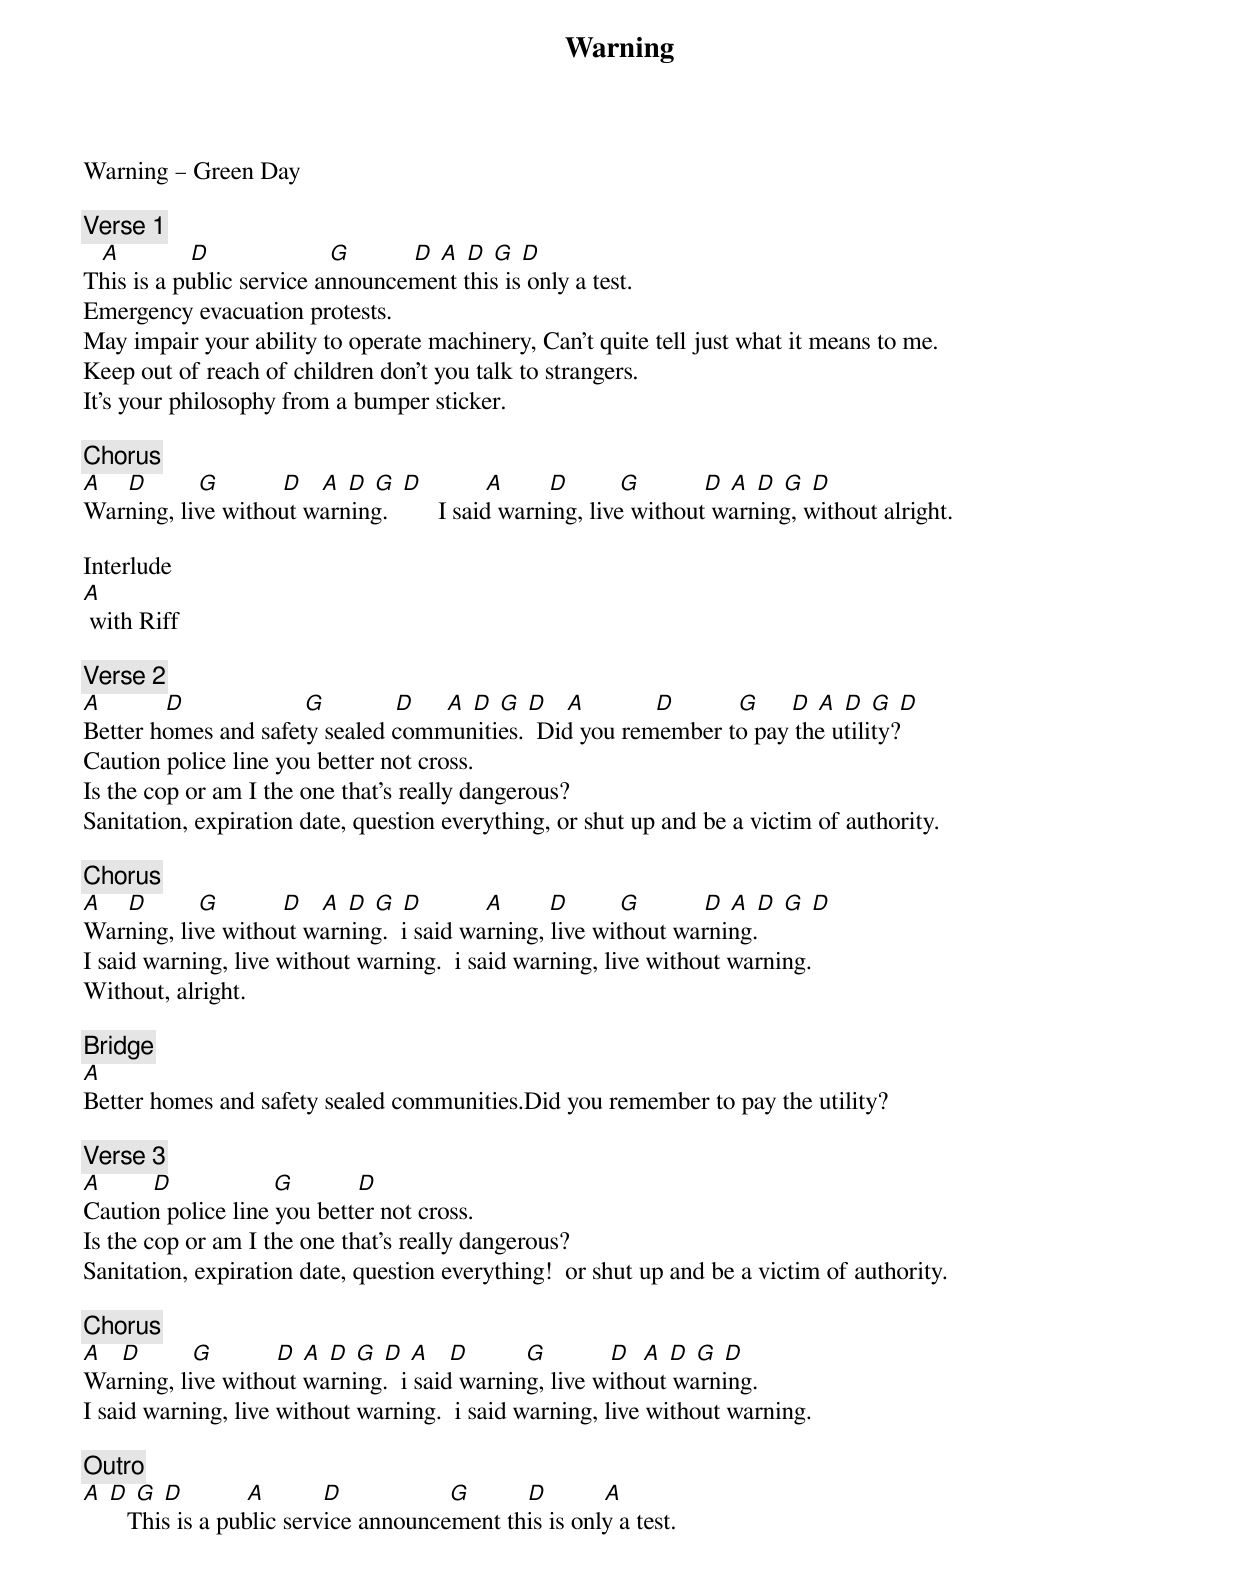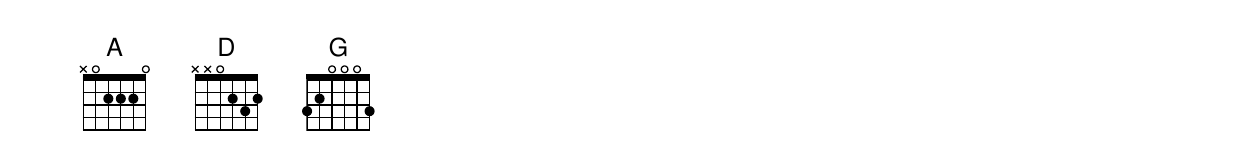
{title: Warning}
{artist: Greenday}
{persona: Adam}
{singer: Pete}
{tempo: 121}
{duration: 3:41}
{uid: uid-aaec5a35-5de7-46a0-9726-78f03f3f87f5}
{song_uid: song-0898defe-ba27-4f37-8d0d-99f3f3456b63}



Warning – Green Day

{comment: Verse 1}
	  [A]         		[D]                 		[G]         	[D]	[A] [D] [G] [D]
This is a public service announcement this is only a test.
Emergency evacuation protests.
May impair your ability to operate machinery, Can't quite tell just what it means to me.
Keep out of reach of children don't you talk to strangers.
It's your philosophy from a bumper sticker.

{comment: Chorus}
[A]   	[D]        [G]         	[D]  	[A] [D] [G] [D]	         [A]       [D]        [G]         	[D]	[A] [D] [G] [D]
Warning, live without warning.	       I said warning, live without warning, without alright.

Interlude
[A] with Riff

{comment: Verse 2}
[A]         	[D]                 		[G]         		[D]     [A] [D] [G] [D]   [A]         		[D]         	[G]     [D]	[A] [D] [G] [D]
Better homes and safety sealed communities.  Did you remember to pay the utility?
Caution police line you better not cross.
Is the cop or am I the one that's really dangerous?
Sanitation, expiration date, question everything, or shut up and be a victim of authority.

{comment: Chorus}
[A]   	[D]        [G]         	[D]  	[A] [D] [G] [D]	         [A]       [D]        [G]         	[D]	[A] [D] [G] [D]
Warning, live without warning.		i said warning, live without warning.
I said warning, live without warning. 	i said warning, live without warning.
Without, alright.

{comment: Bridge}
[A]
Better homes and safety sealed communities.Did you remember to pay the utility?

{comment: Verse 3}
[A]       	[D]               	[G]          [D]
Caution police line you better not cross.
Is the cop or am I the one that's really dangerous?
Sanitation, expiration date, question everything!  or shut up and be a victim of authority.

{comment: Chorus}
[A]   [D]        [G]         	[D]	[A] [D] [G] [D]	[A]   [D]        	[G]         	[D]		[A] [D] [G] [D]
Warning, live without warning.		i said warning, live without warning.
I said warning, live without warning. 	i said warning, live without warning.

{comment: Outro}
[A] [D] [G] [D]          [A]         [D]                 [G]         [D]         [A]
       This is a public service announcement this is only a test.
